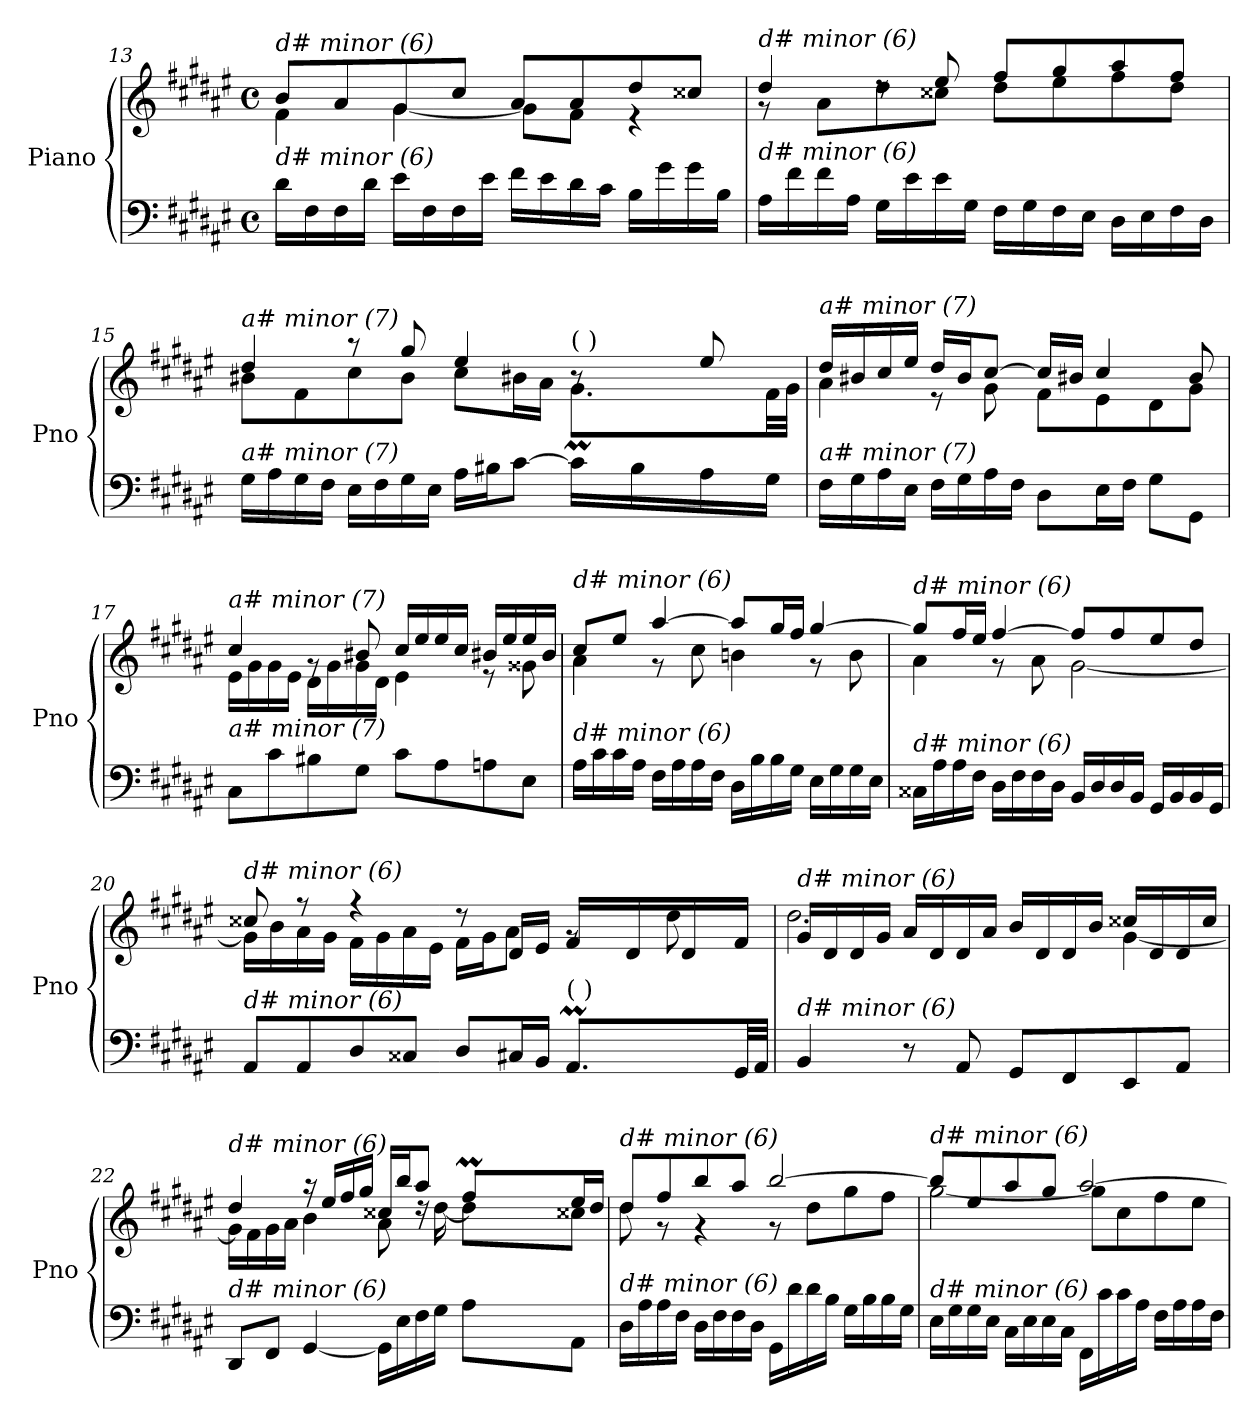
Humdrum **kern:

**kern	**kern
*part1	*part1
*staff2	*staff1
*I"Piano	*
*I'Pno	*
!!LO:LB:g=z
*clefF4	*clefG2
*k[f#c#g#d#a#e#]	*k[f#c#g#d#a#e#]
*M4/4	*M4/4
*met(c)	*met(c)
=13	=13
*	*^
!	!LO:TX:i:t=d# minor (6)	!
!LO:TX:i:t=d# minor (6)	!	!
16d#\LL	8b/L	4f#\
16F#\	.	.
16F#\	8a#/	.
16d#\JJ	.	.
16e#\LL	8g#/	[4g#\
16F#\	.	.
16F#\	8cc#/J	.
16e#\JJ	.	.
16f#\LL	8a#/L	8g#\L]
16e#\	.	.
16d#\	8a#/	8f#\J
16c#\JJ	.	.
16B\LL	8dd#/	4r
16g#\	.	.
16g#\	8cc##X/J	.
16B\JJ	.	.
=14	=14	=14
!	!LO:TX:i:t=d# minor (6)	!
!LO:TX:i:t=d# minor (6)	!	!
16A#\LL	4dd#/	8r
16f#\	.	.
16f#\	.	8a#\L
16A#\JJ	.	.
16G#\LL	8rdd	8dd#\
16e#\	.	.
16e#\	8ee#/	8cc##X\J
16G#\JJ	.	.
16F#\LL	8ff#/L	8dd#\L
16G#\	.	.
16F#\	8gg#/	8ee#\
16E#\JJ	.	.
16D#\LL	8aa#/	8ff#\
16E#\	.	.
16F#\	8ff#/J	8dd#\J
16D#\JJ	.	.
!!LO:LB:g=z
=15	=15	=15
*^	*	*^
!	!	!LO:TX:i:t=a# minor (7)	!	!
!LO:TX:i:t=a# minor (7)	!	!	!	!
2.ryy	16G#\LL	4dd#/	8b#X\L	2.ryy
.	16A#\	.	.	.
.	16G#\	.	8f#\	.
.	16F#\JJ	.	.	.
.	16E#\LL	8r	8cc#\	.
.	16F#\	.	.	.
.	16G#\	8gg#/	8b#\J	.
.	16E#\JJ	.	.	.
.	16A#\LL	4ee#/	8cc#\L	.
.	16B#X\J	.	.	.
.	[8c#\J	.	16b#X\L	.
.	.	.	16a#\JJ	.
*	*	*	*	*Xtuplet
!	!	!LO:TX:a:t=(   )	!	!
8.ryy	16c#\LL]	8r	8.g#M\L	128%3a#yy
.	.	.	.	128%3g#yy
.	.	.	.	128%3a#yy
.	16B#\	.	.	.
.	.	.	.	128%3g#yy
.	.	.	.	128%3a#yy
.	.	.	.	128%3g#yy
.	16A#\	8ee#/	.	.
.	.	.	.	128%3a#yy
.	.	.	.	128%3g#yy
16ryy	16G#\JJ	.	32f#\LL	16ryy
.	.	.	32g#\JJJ	.
*v	*v	*	*	*
*	*	*v	*v
!!LO:LB:g=z
=16	=16	=16
!	!LO:TX:i:t=a# minor (7)	!
!LO:TX:i:t=a# minor (7)	!	!
16F#\LL	16dd#/LL	4a#\
16G#\	16b#X/	.
16A#\	16cc#/	.
16E#\JJ	16ee#/JJ	.
16F#\LL	16dd#/LL	8r
16G#\	16b#/J	.
16A#\	[8cc#/J	8g#\
16F#\JJ	.	.
8D#\L	16cc#/LL]	8f#\L
.	16b#X/JJ	.
16E#\L	4cc#/	8e#\
16F#\JJ	.	.
8G#\L	.	8d#\
8GG#\J	8b#/	8g#\J
=17	=17	=17
!	!LO:TX:i:t=a# minor (7)	!
!LO:TX:i:t=a# minor (7)	!	!
8C#\L	4cc#/	16e#\LL
.	.	16g#\
8c#\	.	16g#\
.	.	16e#\JJ
8B#X\	8rg	16d#\LL
.	.	16g#\
8G#\J	8b#X/	16g#\
.	.	16d#\JJ
8c#\L	16cc#/LL	4e#\
.	16ee#/	.
8A#\	16ee#/	.
.	16cc#/JJ	.
8Ani\	16b#X/LL	8r
.	16ee#/	.
8E#\J	16ee#/	8g##X\
.	16b#/JJ	.
!!LO:PB:g=z	!!
=18	=18	=18
!	!LO:TX:i:t=d# minor (6)	!
!LO:TX:i:t=d# minor (6)	!	!
16A#\LL	8cc#/L	4a#\
16c#\	.	.
16c#\	8ee#/J	.
16A#\JJ	.	.
16F#\LL	[4aa#/	8r
16A#\	.	.
16A#\	.	8cc#\
16F#\JJ	.	.
16D#\LL	8aa#/L]	4bn\
16B\	.	.
16B\	16gg#/L	.
16G#\JJ	16ff#/JJ	.
16E#\LL	[4gg#/	8r
16G#\	.	.
16G#\	.	8b\
16E#\JJ	.	.
!!LO:LB:g=z	!!
=19	=19	=19
!	!LO:TX:i:t=d# minor (6)	!
!LO:TX:i:t=d# minor (6)	!	!
16C##X\LL	8gg#/L]	4a#\
16A#\	.	.
16A#\	16ff#/L	.
16F#\JJ	16ee#/JJ	.
16D#\LL	[4ff#/	8r
16F#\	.	.
16F#\	.	8a#\
16D#\JJ	.	.
16BB/LL	8ff#/L]	[2g#\
16D#/	.	.
16D#/	8ff#/	.
16BB/JJ	.	.
16GG#/LL	8ee#/	.
16BB/	.	.
16BB/	8dd#/J	.
16GG#/JJ	.	.
=20	=20	=20
*^	*	*^
!	!	!LO:TX:i:t=d# minor (6)	!	!
!LO:TX:i:t=d# minor (6)	!	!	!	!
8AA#/L	2.ryy	8cc##X/	16g#\LL]	2.ryy
.	.	.	16b\	.
8AA#/	.	8r	16a#\	.
.	.	.	16g#\JJ	.
8D#/	.	4r	16f#\LL	.
.	.	.	16g#\	.
8C##X/J	.	.	16a#\	.
.	.	.	16e#\JJ	.
8D#/L	.	8r	16f#\LL	.
.	.	.	16g#\J	.
16C#X/L	.	16d#/LL	8a#\J	.
16BB/JJ	.	16e#/JJ	.	.
*	*Xtuplet	*	*	*
!LO:TX:a:t=(   )	!	!	!	!
8.AA#m/L	128%3BByy	16f#/LL	8rg	8.ryy
.	128%3AA#yy	.	.	.
.	128%3BByy	.	.	.
.	.	16d#/	.	.
.	128%3AA#yy	.	.	.
.	128%3BByy	.	.	.
.	128%3AA#yy	.	.	.
.	.	16d#/	8dd#\	.
.	128%3BByy	.	.	.
.	128%3AA#yy	.	.	.
32GG#/LL	16ryy	16f#/JJ	.	16ryy
32AA#/JJJ	.	.	.	.
*v	*v	*	*	*
*	*	*v	*v
!!LO:LB:g=z
=21	=21	=21
!	!LO:TX:i:t=d# minor (6)	!
!LO:TX:i:t=d# minor (6)	!	!
4BB/	16g#/LL	2.dd#\
.	16d#/	.
.	16d#/	.
.	16g#/JJ	.
8r	16a#/LL	.
.	16d#/	.
8AA#/	16d#/	.
.	16a#/JJ	.
8GG#/L	16b/LL	.
.	16d#/	.
8FF#/	16d#/	.
.	16b/JJ	.
8EE#/	16cc##X/LL	[4g#\
.	16d#/	.
8AA#/J	16d#/	.
.	16cc##/JJ	.
!!LO:LB:g=z
=22	=22	=22
*^	*	*^
!	!	!LO:TX:i:t=d# minor (6)	!	!
!LO:TX:i:t=d# minor (6)	!	!	!	!
2.ryy	8DD#/L	4dd#/	16g#\LL]	2.ryy
.	.	.	16f#\	.
.	8FF#/J	.	16g#\	.
.	.	.	16a#\JJ	.
.	[4GG#/	16r	4b\	.
.	.	16ee#/LL	.	.
.	.	16ff#/	.	.
.	.	16gg#/JJ	.	.
.	16GG#\LL]	16cc##X/LL	8a#\	.
.	16E#\	16bb/J	.	.
.	16F#\	8aa#/J	16rdd	.
.	16G#\JJ	.	[16dd#\	.
8ryy	8A#\L	8ff#M/L	8dd#\L]	48gg#yy
.	.	.	.	48ff#yy
.	.	.	.	48gg#yy
.	.	.	.	48ff#yy
.	.	.	.	48gg#yy
.	.	.	.	48ff#yy
8ryy	8AA#\J	16ee#/L	8cc##X\J	8ryy
.	.	16dd#/JJ	.	.
*v	*v	*	*	*
*	*	*v	*v
=23	=23	=23
!	!LO:TX:i:t=d# minor (6)	!
!LO:TX:i:t=d# minor (6)	!	!
16D#\LL	8dd#/L	8dd#\
16A#\	.	.
16A#\	8ff#/	8r
16F#\JJ	.	.
16D#\LL	8bb/	4r
16F#\	.	.
16F#\	8aa#/J	.
16D#\JJ	.	.
16GG#/LL	[2bb/	8r
16d#\	.	.
16d#\	.	8dd#\L
16B\JJ	.	.
16G#\LL	.	8gg#\
16B\	.	.
16B\	.	8ff#\J
16G#\JJ	.	.
!!LO:LB:g=z	!!
=24	=24	=24
!	!LO:TX:i:t=d# minor (6)	!
!LO:TX:i:t=d# minor (6)	!	!
16E#\LL	8bb/L]	[2gg#\
16G#\	.	.
16G#\	8ee#/	.
16E#\JJ	.	.
16C#\LL	8aa#/	.
16E#\	.	.
16E#\	8gg#/J	.
16C#\JJ	.	.
16FF#/LL	[2aa#/	8gg#\L]
16c#\	.	.
16c#\	.	8cc#\
16A#\JJ	.	.
16F#\LL	.	8ff#\
16A#\	.	.
16A#\	.	8ee#\J
16F#\JJ	.	.
*	*v	*v
=	=
*-	*-
